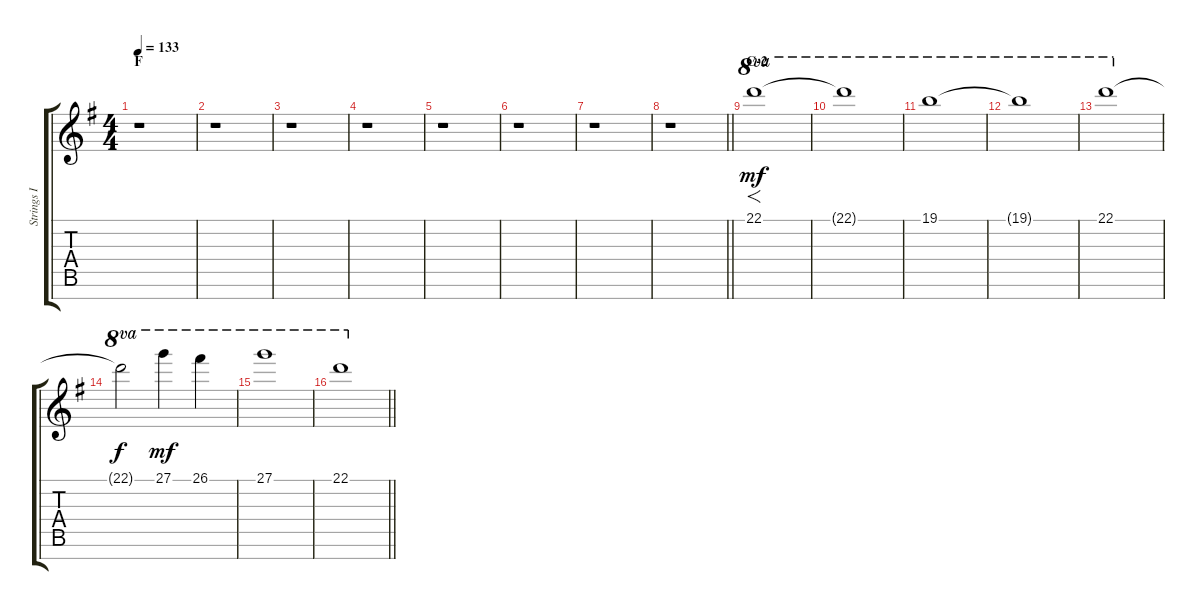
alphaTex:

\track ("Strings I" "Strings I") {instrument stringensemble1}
\staff {score tabs}
\tuning (E5 B4 G4 D4 A3 E3 B2) {hide}
\ts (4 4)
\section ("" "F")
\tempo 133
\clef g2
\ks g
r.1{dy mf} |
r.1 |
r.1 |
r.1 |
r.1 |
r.1 |
r.1 |
\barLineRight lightlight
r.1 |
\section ("" "C-2")
22.1.1{f ot 8va} |
22.1{t}.1{ot 8va} |
19.1.1{ot 8va} |
19.1{t}.1{ot 8va} |
22.1.1{ot 8va} |
22.1{t}.2{ot 8va dy f} 27.1.4{ot 8va dy mf} 26.1.4{ot 8va} |
27.1.1{ot 8va} |
\barLineRight lightlight
22.1.1{ot 8va}
